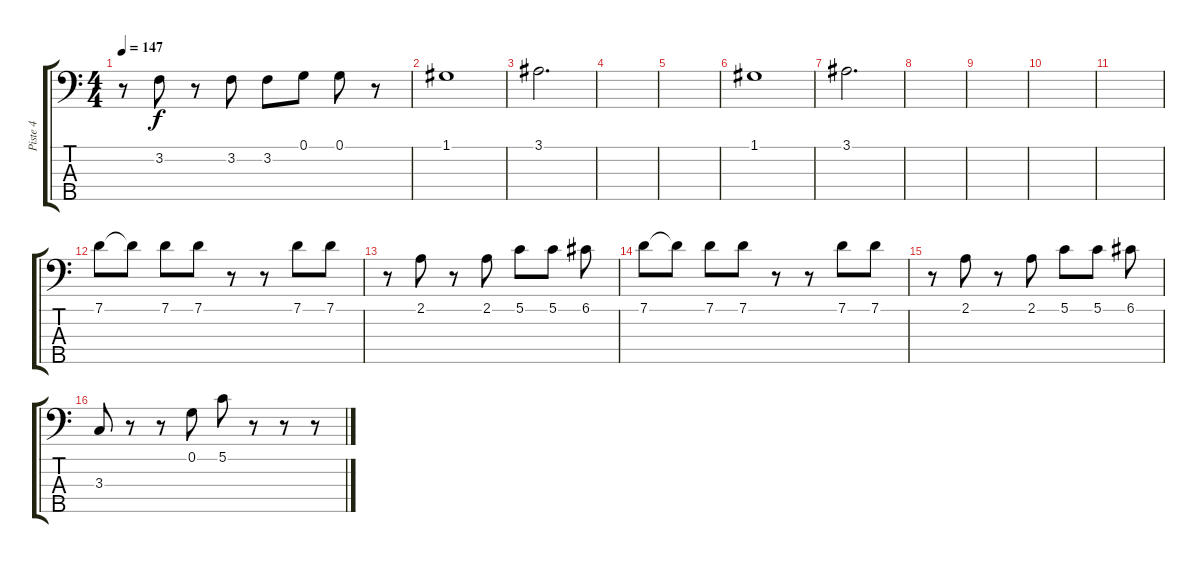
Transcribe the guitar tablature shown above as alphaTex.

\track ("Piste 4" "Piste 4") {instrument electricbassfinger}
\staff {score tabs}
\tuning (G2 D2 A1 E1 B0) {hide}
\ts (4 4)
\tempo 147
\clef f4
\ks c
r.8{dy f} 3.2.8 r.8 3.2.8 3.2.8 0.1.8 0.1.8 r.8 |
1.1.1 |
3.1.2{d} |
|
|
1.1.1 |
3.1.2{d} |
|
|
|
|
7.1.8 7.1{t}.8 7.1.8 7.1.8 r.8 r.8 7.1.8 7.1.8 |
r.8 2.1.8 r.8 2.1.8 5.1.8 5.1.8 6.1.8 |
7.1.8 7.1{t}.8 7.1.8 7.1.8 r.8 r.8 7.1.8 7.1.8 |
r.8 2.1.8 r.8 2.1.8 5.1.8 5.1.8 6.1.8 |
3.3.8 r.8 r.8 0.1.8 5.1.8 r.8 r.8 r.8
